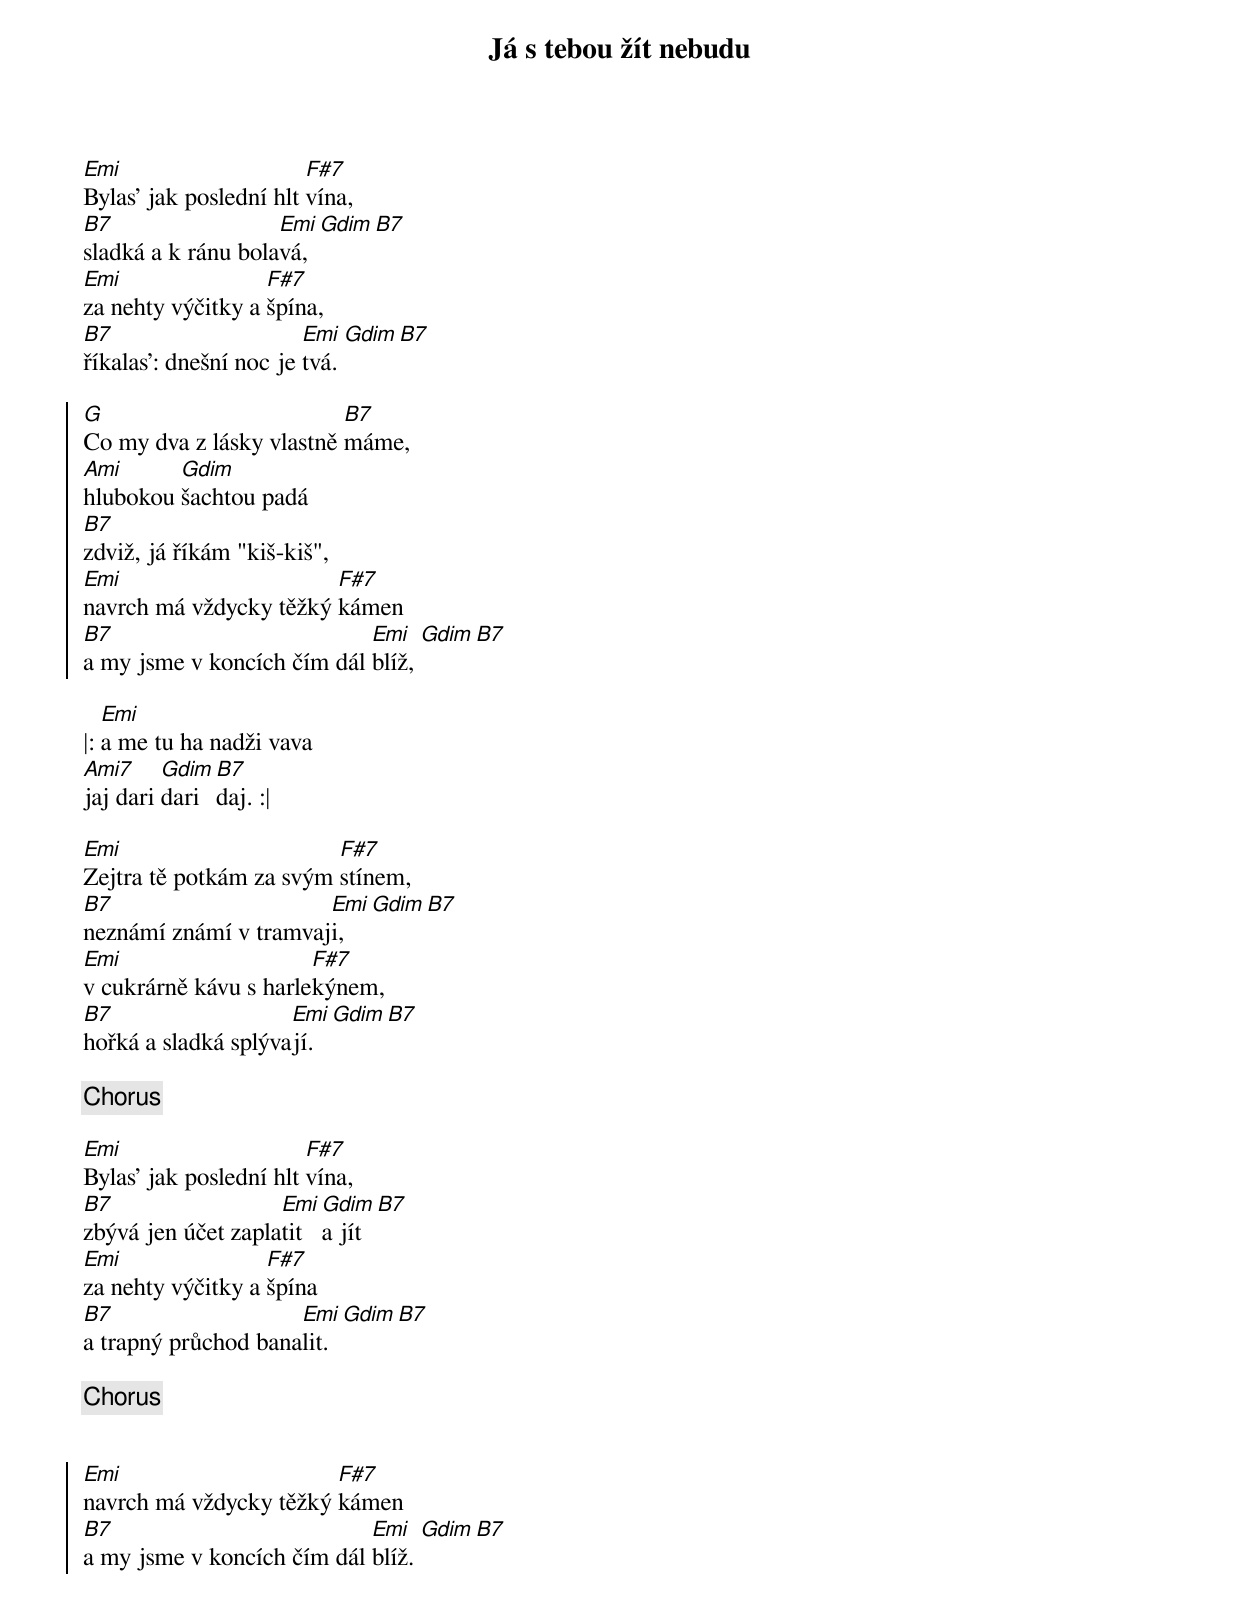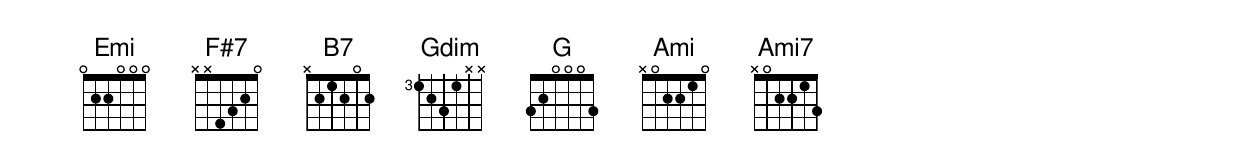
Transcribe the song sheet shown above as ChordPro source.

{title: Já s tebou žít nebudu}
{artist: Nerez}
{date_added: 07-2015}
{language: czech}
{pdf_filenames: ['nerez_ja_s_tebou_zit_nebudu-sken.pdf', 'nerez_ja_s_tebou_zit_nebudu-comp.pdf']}
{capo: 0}
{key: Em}
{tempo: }
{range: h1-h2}
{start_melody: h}
{start_of_verse}
[Emi]Bylas' jak poslední hlt [F#7]vína,
[B7]sladká a k ránu bola[Emi]vá, [Gdim][B7]
[Emi]za nehty výčitky a [F#7]špína,
[B7]říkalas': dnešní noc je [Emi]tvá. [Gdim][B7]
{end_of_verse}

{start_of_chorus}
[G]Co my dva z lásky vlastně [B7]máme,
[Ami]hlubokou [Gdim]šachtou padá
[B7]zdviž, já říkám "kiš-kiš",
[Emi]navrch má vždycky těžký [F#7]kámen
[B7]a my jsme v koncích čím dál [Emi]blíž, [Gdim][B7]
{end_of_chorus}

{start_of_bridge}
|: [Emi]a me tu ha nadži vava
[Ami7]jaj dari [Gdim]dari [B7]daj. :|
{end_of_bridge}

{start_of_verse}
[Emi]Zejtra tě potkám za svým [F#7]stínem,
[B7]neznámí známí v tramvaj[Emi]i, [Gdim][B7]
[Emi]v cukrárně kávu s harle[F#7]kýnem,
[B7]hořká a sladká splýva[Emi]jí. [Gdim][B7]
{end_of_verse}

{chorus}

{start_of_verse}
[Emi]Bylas' jak poslední hlt [F#7]vína,
[B7]zbývá jen účet zapla[Emi]tit [Gdim]a jít[B7]
[Emi]za nehty výčitky a [F#7]špína
[B7]a trapný průchod bana[Emi]lit. [Gdim][B7]
{end_of_verse}

{chorus}

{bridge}

{start_of_chorus}
[Emi]navrch má vždycky těžký [F#7]kámen
[B7]a my jsme v koncích čím dál [Emi]blíž. [Gdim][B7]
{end_of_chorus}
